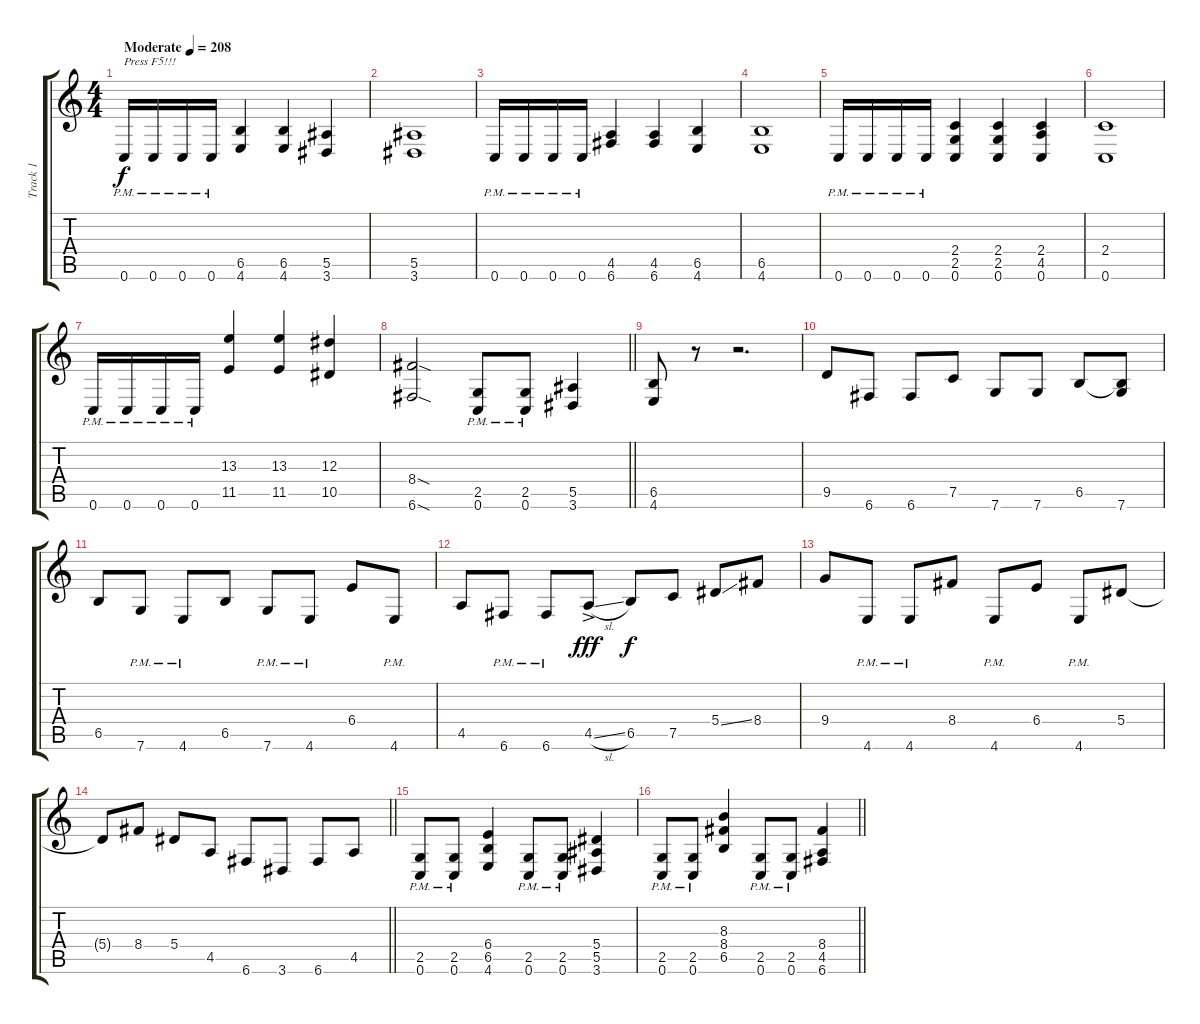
\track ("Track 1" "Track 1") {instrument distortionguitar}
\staff {score tabs}
\tuning (C4 G3 Eb3 Bb2 F2 C2) {hide}
\ts (4 4)
\tempo (208 "Moderate")
\clef g2
\ks c
0.6{pm}.16{txt "Press F5!!!" dy f instrument distortionguitar} 0.6{pm}.16 0.6{pm}.16 0.6{pm}.16 (6.5 4.6).4 (6.5 4.6).4 (5.5 3.6).4 |
(5.5 3.6).1 |
0.6{pm}.16 0.6{pm}.16 0.6{pm}.16 0.6{pm}.16 (4.5 6.6).4 (4.5 6.6).4 (6.5 4.6).4 |
(6.5 4.6).1 |
0.6{pm}.16 0.6{pm}.16 0.6{pm}.16 0.6{pm}.16 (2.4 2.5 0.6).4 (2.4 2.5 0.6).4 (2.4 4.5 0.6).4 |
(2.4 0.6).1 |
0.6{pm}.16 0.6{pm}.16 0.6{pm}.16 0.6{pm}.16 (13.3 11.5).4 (13.3 11.5).4 (12.3 10.5).4 |
\barLineRight lightlight
(8.4{sod} 6.6{sod}).2 (2.5{pm} 0.6{pm}).8 (2.5{pm} 0.6{pm}).8 (5.5 3.6).4 |
(6.5 4.6).8 r.8 r.2{d} |
9.5.8 6.6.8 6.6.8 7.5.8 7.6.8 7.6.8 6.5.8 (6.5{t} 7.6).8 |
6.5.8 7.6{pm}.8 4.6{pm}.8 6.5.8 7.6{pm}.8 4.6{pm}.8 6.4.8 4.6{pm}.8 |
4.5.8 6.6{pm}.8 6.6{pm}.8 4.5{sl ac}.8{dy fff} 6.5.8{dy f} 7.5.8 5.4{ss}.8 8.4.8 |
9.4.8 4.6{pm}.8 4.6{pm}.8 8.4.8 4.6{pm}.8 6.4.8 4.6{pm}.8 5.4.8 |
\barLineRight lightlight
5.4{t}.8 8.4.8 5.4.8 4.5.8 6.6.8 3.6.8 6.6.8 4.5.8 |
(2.5{pm} 0.6{pm}).8 (2.5{pm} 0.6{pm}).8 (6.4 6.5 4.6).4 (2.5{pm} 0.6{pm}).8 (2.5{pm} 0.6{pm}).8 (5.4 5.5 3.6).4 |
\barLineRight lightlight
(2.5{pm} 0.6{pm}).8 (2.5{pm} 0.6{pm}).8 (8.3 8.4 6.5).4 (2.5{pm} 0.6{pm}).8 (2.5{pm} 0.6{pm}).8 (8.4 4.5 6.6).4
